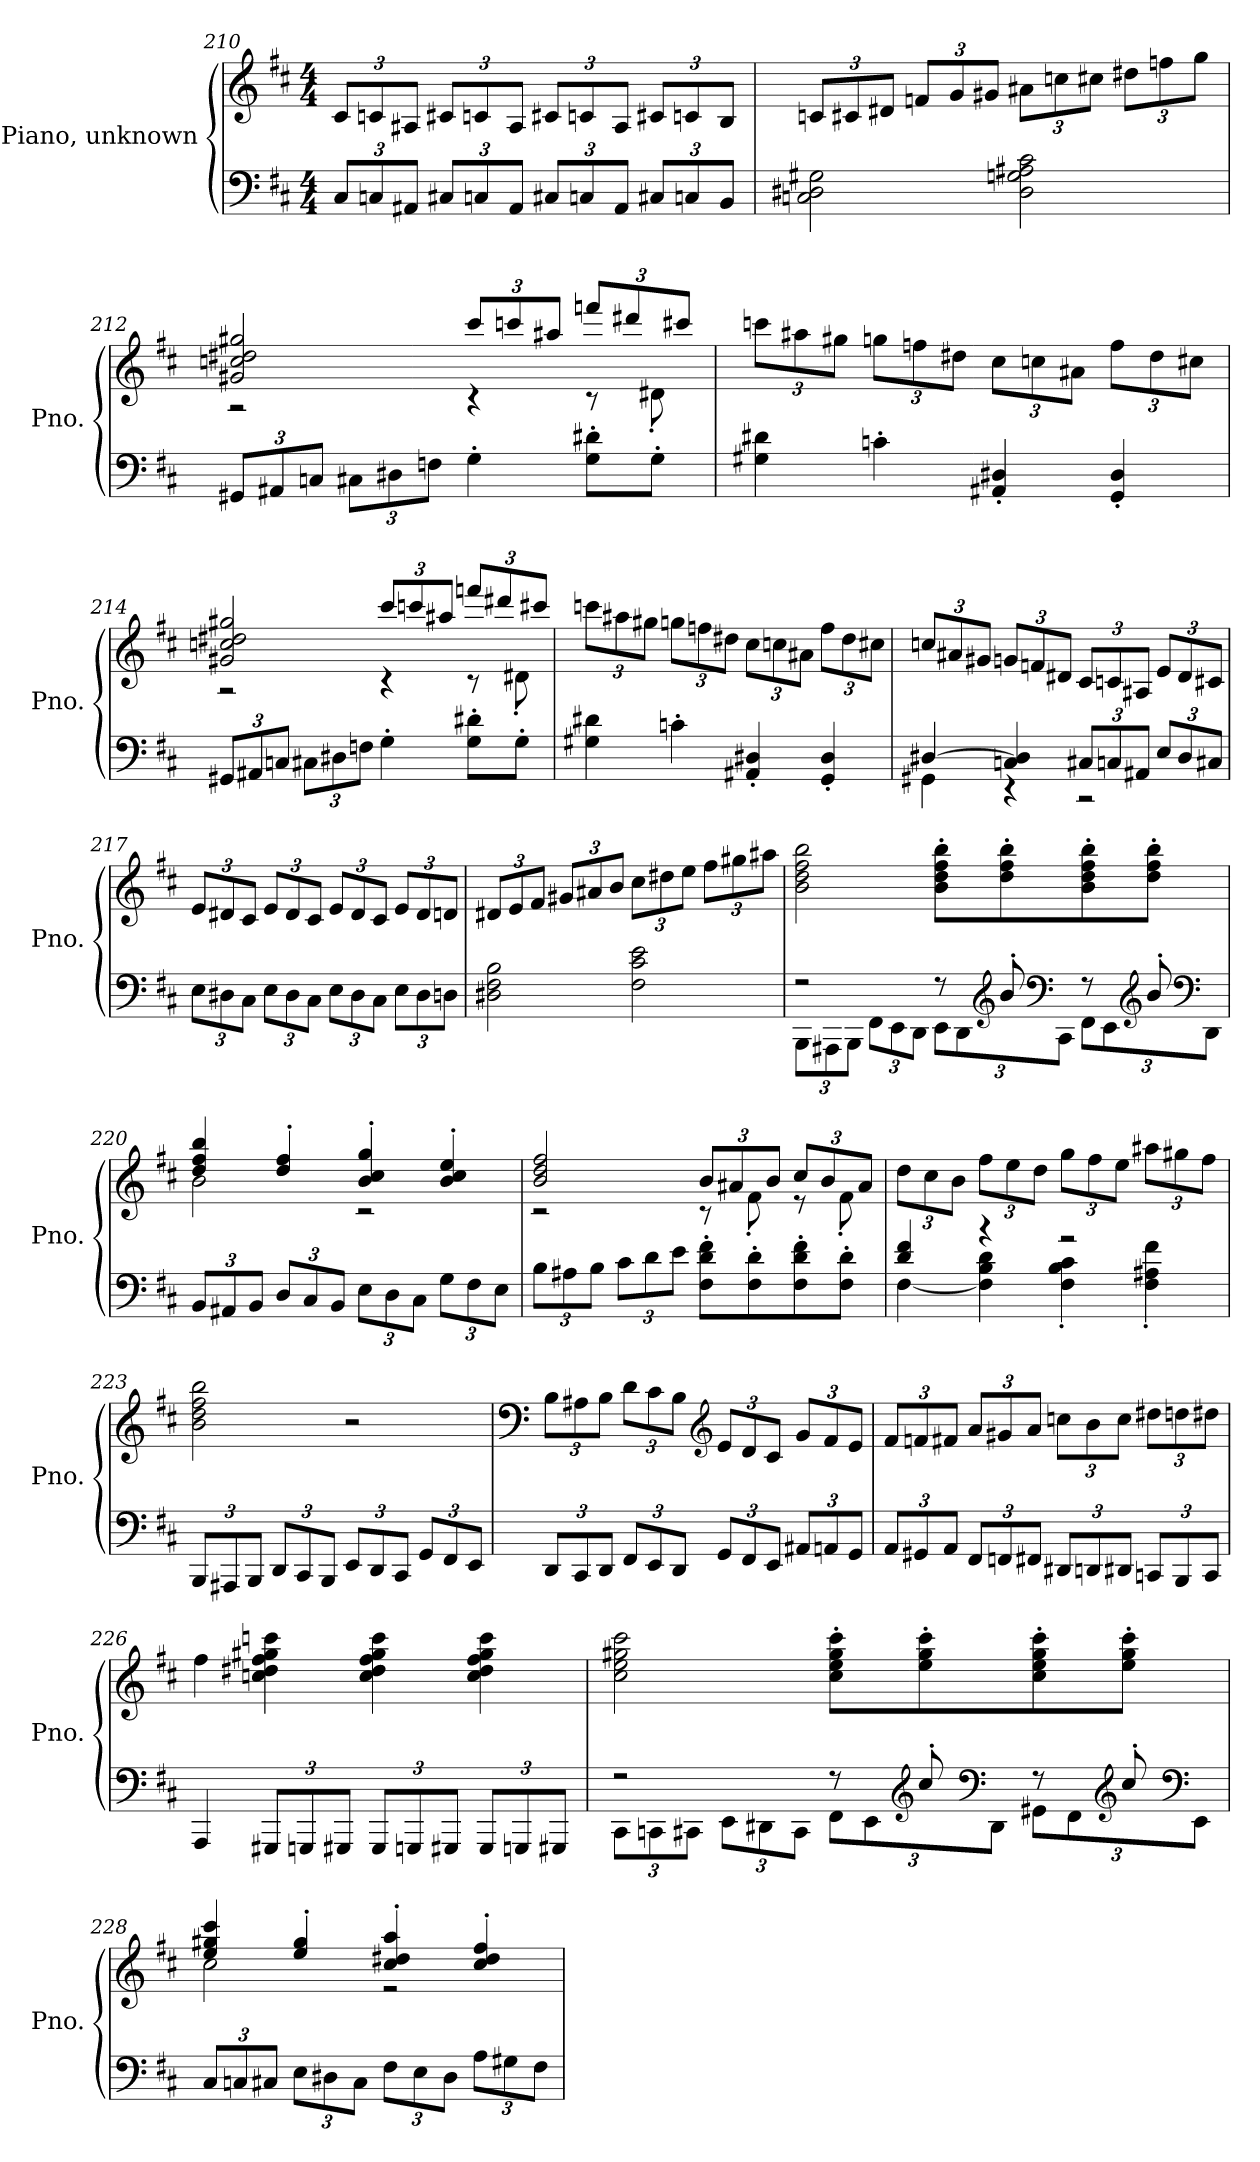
**kern	**kern
*part1	*part1
*staff2	*staff1
*I"Piano, unknown	*
*I'Pno.	*
*clefF4	*clefG2
*k[f#c#]	*k[f#c#]
*M4/4	*M4/4
*Xbrackettup	*Xbrackettup
=210	=210
12C#/L	12c#/L
12Cn/	12cn/
12AA#X/J	12A#X/J
12C#X/L	12c#X/L
12Cn/	12cn/
12AA#/J	12A#/J
12C#X/L	12c#X/L
12Cn/	12cn/
12AA#/J	12A#/J
12C#X/L	12c#X/L
12Cn/	12cn/
12BB/J	12B/J
!!LO:LB:g=z
=211	=211
2Cn\ 2D#X\ 2G#X\	12cn/L
.	12c#X/
.	12d#X/J
.	12fn/L
.	12g/
.	12g#X/J
2D#\ 2Gn\ 2A#X\ 2c#\	12a#X\L
.	12ccn\
.	12cc#X\J
.	12dd#X\L
.	12ffn\
.	12gg\J
!!LO:LB:g=z
=212	=212
*	*^
12GG#X/L	2g#X/ 2ccn/ 2dd#X/ 2gg#X/	2r
12AA#X/	.	.
12Cn/J	.	.
12C#X\L	.	.
12D#X\	.	.
12Fn\J	.	.
4G'\	12ccc#/L	4r
.	12cccn/	.
.	12aa#X/J	.
8G\' 8d#X\'L	12fffn/L	8r
.	12ddd#X/	.
8G'\J	.	8d#X'\
.	12ccc#X/J	.
*	*v	*v
=213	=213
4G#X\ 4d#X\	12cccn\L
.	12aa#X\
.	12gg#X\J
4cn'\	12ggn\L
.	12ffn\
.	12dd#X\J
4AA#X/' 4D#X/'	12cc#\L
.	12ccn\
.	12a#X\J
4GG/' 4D#/'	12ff\L
.	12dd#\
.	12cc#X\J
!!LO:LB:g=z
=214	=214
*	*^
12GG#X/L	2g#X/ 2ccn/ 2dd#X/ 2gg#X/	2r
12AA#X/	.	.
12Cn/J	.	.
12C#X\L	.	.
12D#X\	.	.
12Fn\J	.	.
4G'\	12ccc#/L	4r
.	12cccn/	.
.	12aa#X/J	.
8G\' 8d#X\'L	12fffn/L	8r
.	12ddd#X/	.
8G'\J	.	8d#X'\
.	12ccc#X/J	.
*	*v	*v
=215	=215
4G#X\ 4d#X\	12cccn\L
.	12aa#X\
.	12gg#X\J
4cn'\	12ggn\L
.	12ffn\
.	12dd#X\J
4AA#X/' 4D#X/'	12cc#\L
.	12ccn\
.	12a#X\J
4GG/' 4D#/'	12ff\L
.	12dd#\
.	12cc#X\J
!!LO:LB:g=z
=216	=216
*^	*
[4D#X/	4GG#X\	12ccn/L
.	.	12a#X/
.	.	12g#X/J
4Cn/ 4D#/]	4r	12gn/L
.	.	12fn/
.	.	12d#X/J
12C#X/L	2r	12c#/L
12Cn/	.	12cn/
12AA#X/J	.	12A#X/J
12E/L	.	12e/L
12D#/	.	12d#/
12C#X/J	.	12c#X/J
*v	*v	*
=217	=217
12E\L	12e/L
12D#X\	12d#X/
12C#\J	12c#/J
12E\L	12e/L
12D#\	12d#/
12C#\J	12c#/J
12E\L	12e/L
12D#\	12d#/
12C#\J	12c#/J
12E\L	12e/L
12D#\	12d#/
12Dn\J	12dn/J
!!LO:PB:g=z
=218	=218
2D#X\ 2F#\ 2B\	12d#X/L
.	12e/
.	12f#/J
.	12g#X/L
.	12a#X/
.	12b/J
2F#\ 2c#\ 2e\	12cc#\L
.	12dd#X\
.	12ee\J
.	12ff#\L
.	12gg#X\
.	12aa#X\J
=219	=219
*^	*
2r	12BBB\L	2b\ 2dd\ 2ff#\ 2bb\
.	12AAA#X\	.
.	12BBB\J	.
.	12FF#\L	.
.	12EE\	.
.	12DD\J	.
8r	12EE\L	8b\' 8dd\' 8ff#\' 8bb\'L
.	12DD\	.
*clefG2	*	*
8b'/	.	8dd\' 8ff#\' 8bb\'
*clefF4	*	*
.	12CC#\J	.
8r	12FF#\L	8b\' 8dd\' 8ff#\' 8bb\'
.	12EE\	.
*clefG2	*	*
8b'/	.	8dd\' 8ff#\' 8bb\'J
*clefF4	*	*
.	12DD\J	.
*v	*v	*
!!LO:LB:g=z
=220	=220
*	*^
12BB/L	4dd/ 4ff#/ 4bb/	2b\
12AA#X/	.	.
12BB/J	.	.
12D/L	4dd/' 4ff#/'	.
12C#/	.	.
12BB/J	.	.
12E\L	4b/' 4cc#/' 4gg/'	2r
12D\	.	.
12C#\J	.	.
12G\L	4b/' 4cc#/' 4ee/'	.
12F#\	.	.
12E\J	.	.
=221	=221	=221
12B\L	2b/ 2dd/ 2ff#/	2r
12A#X\	.	.
12B\J	.	.
12c#\L	.	.
12d\	.	.
12e\J	.	.
8F#\' 8d\' 8f#\'L	12b/L	8r
.	12a#X/	.
8F#\' 8d\'	.	8f#'\
.	12b/J	.
8F#\' 8d\' 8f#\'	12cc#/L	8r
.	12b/	.
8F#\' 8d\'J	.	8f#'\
.	12a#/J	.
*	*v	*v
=222	=222
*^	*
4d/ 4f#/	[4F#\	12dd\L
.	.	12cc#\
.	.	12b\J
4r	4F#\] 4B\ 4d\	12ff#\L
.	.	12ee\
.	.	12dd\J
2r	4F#\' 4B\' 4c#\'	12gg\L
.	.	12ff#\
.	.	12ee\J
.	4F#\' 4A#X\' 4f#\'	12aa#X\L
.	.	12gg#X\
.	.	12ff#\J
*v	*v	*
!!LO:LB:g=z
=223	=223
12BBB/L	2b\ 2dd\ 2ff#\ 2bb\
12AAA#X/	.
12BBB/J	.
12DD/L	.
12CC#/	.
12BBB/J	.
12EE/L	2r
12DD/	.
12CC#/J	.
12GG/L	.
12FF#/	.
12EE/J	.
=224	=224
*	*clefF4
12DD/L	12B\L
12CC#/	12A#X\
12DD/J	12B\J
12FF#/L	12d\L
12EE/	12c#\
12DD/J	12B\J
*	*clefG2
12GG/L	12e/L
12FF#/	12d/
12EE/J	12c#/J
12AA#X/L	12g/L
12AAn/	12f#/
12GG/J	12e/J
!!LO:LB:g=z
=225	=225
12AA/L	12f#/L
12GG#X/	12fn/
12AA/J	12f#X/J
12FF#/L	12a/L
12FFn/	12g#X/
12FF#X/J	12a/J
12DD#X/L	12ccn\L
12DDn/	12b\
12DD#X/J	12cc\J
12CCn/L	12dd#X\L
12BBB/	12ddn\
12CC/J	12dd#X\J
=226	=226
4AAA/	4ff#\
12GGG#X/L	4ccn\ 4dd#X\ 4ff#\ 4gg#X\ 4cccn\
12GGGn/	.
12GGG#X/J	.
12GGG#/L	4cc\ 4dd#\ 4ff#\ 4gg#\ 4ccc\
12GGGn/	.
12GGG#X/J	.
12GGG#/L	4cc\ 4dd#\ 4ff#\ 4gg#\ 4ccc\
12GGGn/	.
12GGG#X/J	.
!!LO:LB:g=z
=227	=227
*^	*
2r	12CC#\L	2cc#\ 2ee\ 2gg#X\ 2ccc#\
.	12CCn\	.
.	12CC#X\J	.
.	12EE\L	.
.	12DD#X\	.
.	12CC#\J	.
8r	12FF#\L	8cc#\' 8ee\' 8gg#\' 8ccc#\'L
.	12EE\	.
*clefG2	*	*
8cc#'/	.	8ee\' 8gg#\' 8ccc#\'
*clefF4	*	*
.	12DD#\J	.
8r	12GG#X\L	8cc#\' 8ee\' 8gg#\' 8ccc#\'
.	12FF#\	.
*clefG2	*	*
8cc#'/	.	8ee\' 8gg#\' 8ccc#\'J
*clefF4	*	*
.	12EE\J	.
*v	*v	*
=228	=228
*	*^
12C#/L	4ee/ 4gg#X/ 4ccc#/	2cc#\
12Cn/	.	.
12C#X/J	.	.
12E\L	4ee/' 4gg#/'	.
12D#X\	.	.
12C#\J	.	.
12F#\L	4cc#/' 4dd#X/' 4aa/'	2r
12E\	.	.
12D#\J	.	.
12A\L	4cc#/' 4dd#/' 4ff#/'	.
12G#X\	.	.
12F#\J	.	.
*	*v	*v
=	=
*-	*-
